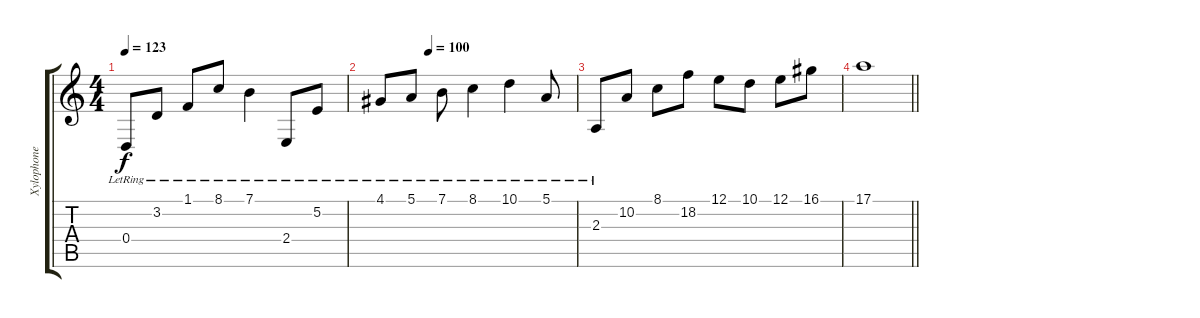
\track ("Xylophone" "Xylophone") {instrument vibraphone}
\staff {score tabs}
\tuning (E4 B3 G3 D3 A2 E2) {hide}
\ts (4 4)
\tempo 123
\clef g2
\ks c
0.4{lr}.8{dy f} 3.2{lr}.8 1.1{lr}.8 8.1{lr}.8 7.1{lr}.4 2.4{lr}.8 5.2{lr}.8 |
\tempo (100 0.25)
4.1{lr}.8 5.1{lr}.8 7.1{lr}.8 8.1{lr}.4 10.1{lr}.4 5.1{lr}.8 |
2.3{lr}.8 10.2.8 8.1.8 18.2.8 12.1.8 10.1.8 12.1.8 16.1.8 |
\barLineRight lightlight
17.1.1
